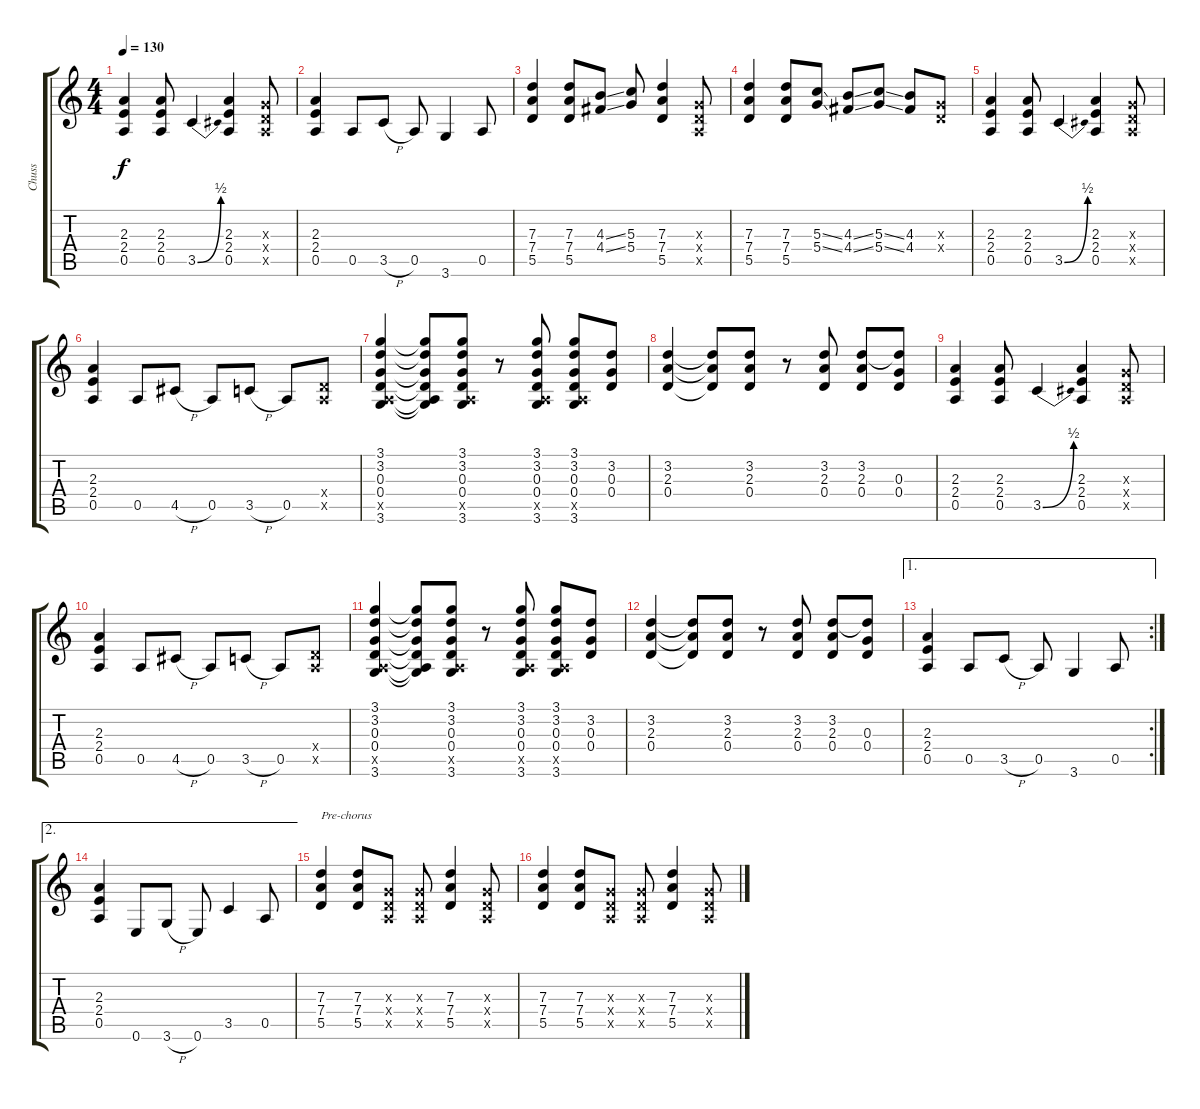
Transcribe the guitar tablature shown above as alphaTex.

\track ("Chuss" "Chuss") {instrument overdrivenguitar}
\staff {score tabs}
\tuning (E4 B3 G3 D3 A2 E2) {hide}
\ts (4 4)
\tempo 130
\clef g2
\ks c
(2.3 2.4 0.5).4{dy f} (2.3 2.4 0.5).8 3.5{be (bend 0 0 60 2)}.4 (2.3 2.4 0.5).4 (0.3{x} 0.4{x} 0.5{x}).8 |
(2.3 2.4 0.5).4 0.5.8 3.5{h}.8 0.5.8 3.6.4 0.5.8 |
(7.3 7.4 5.5).4 (7.3 7.4 5.5).8 (4.3{ss} 4.4{ss}).8 (5.3 5.4).8 (7.3 7.4 5.5).4 (0.3{x} 0.4{x} 0.5{x}).8 |
(7.3 7.4 5.5).4 (7.3 7.4 5.5).8 (5.3{ss} 5.4{ss}).8 (4.3{ss} 4.4{ss}).8 (5.3{ss} 5.4{ss}).8 (4.3 4.4).8 (0.3{x} 0.4{x}).8 |
(2.3 2.4 0.5).4 (2.3 2.4 0.5).8 3.5{be (bend 0 0 60 2)}.4 (2.3 2.4 0.5).4 (0.3{x} 0.4{x} 0.5{x}).8 |
(2.3 2.4 0.5).4 0.5.8 4.5{h}.8 0.5.8 3.5{h}.8 0.5.8 (0.4{x} 0.5{x}).8 |
(3.1 3.2 0.3 0.4 0.5{x} 3.6).4 (3.1{t} 3.2{t} 0.3{t} 0.4{t} 0.5{t} 3.6{t}).8 (3.1 3.2 0.3 0.4 0.5{x} 3.6).8 r.8 (3.1 3.2 0.3 0.4 0.5{x} 3.6).8 (3.1 3.2 0.3 0.4 0.5{x} 3.6).8 (3.2 0.3 0.4).8 |
(3.2 2.3 0.4).4 (3.2{t} 2.3{t} 0.4{t}).8 (3.2 2.3 0.4).8 r.8 (3.2 2.3 0.4).8 (3.2 2.3 0.4).8 (3.2{t} 0.3 0.4).8 |
(2.3 2.4 0.5).4 (2.3 2.4 0.5).8 3.5{be (bend 0 0 60 2)}.4 (2.3 2.4 0.5).4 (0.3{x} 0.4{x} 0.5{x}).8 |
(2.3 2.4 0.5).4 0.5.8 4.5{h}.8 0.5.8 3.5{h}.8 0.5.8 (0.4{x} 0.5{x}).8 |
(3.1 3.2 0.3 0.4 0.5{x} 3.6).4 (3.1{t} 3.2{t} 0.3{t} 0.4{t} 0.5{t} 3.6{t}).8 (3.1 3.2 0.3 0.4 0.5{x} 3.6).8 r.8 (3.1 3.2 0.3 0.4 0.5{x} 3.6).8 (3.1 3.2 0.3 0.4 0.5{x} 3.6).8 (3.2 0.3 0.4).8 |
(3.2 2.3 0.4).4 (3.2{t} 2.3{t} 0.4{t}).8 (3.2 2.3 0.4).8 r.8 (3.2 2.3 0.4).8 (3.2 2.3 0.4).8 (3.2{t} 0.3 0.4).8 |
\ae 1
\rc 2
(2.3 2.4 0.5).4 0.5.8 3.5{h}.8 0.5.8 3.6.4 0.5.8 |
\ae 2
(2.3 2.4 0.5).4 0.6.8 3.6{h}.8 0.6.8 3.5.4 0.5.8 |
(7.3 7.4 5.5).4{txt "Pre-chorus"} (7.3 7.4 5.5).8 (0.3{x} 0.4{x} 0.5{x}).8 (0.3{x} 0.4{x} 0.5{x}).8 (7.3 7.4 5.5).4 (0.3{x} 0.4{x} 0.5{x}).8 |
(7.3 7.4 5.5).4 (7.3 7.4 5.5).8 (0.3{x} 0.4{x} 0.5{x}).8 (0.3{x} 0.4{x} 0.5{x}).8 (7.3 7.4 5.5).4 (0.3{x} 0.4{x} 0.5{x}).8
